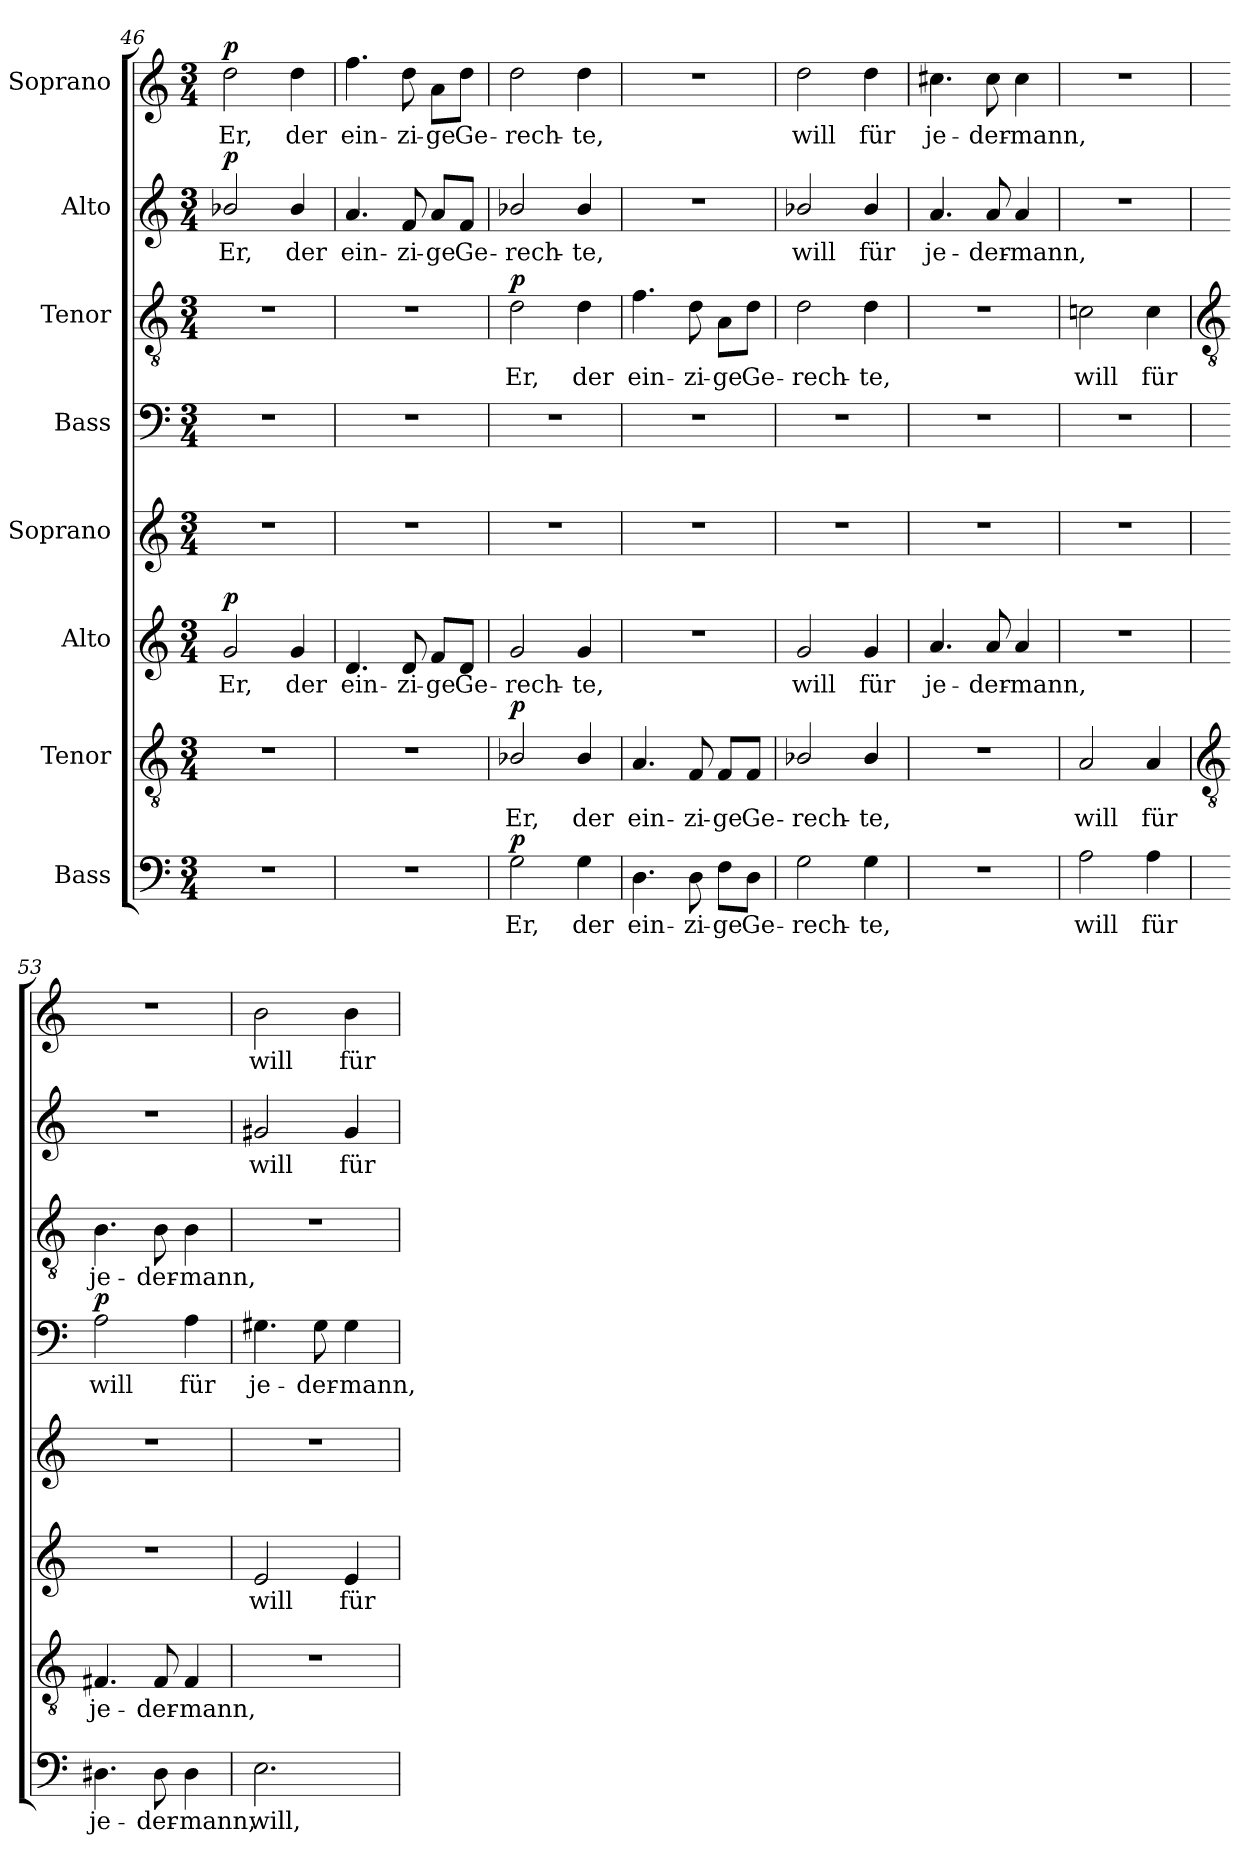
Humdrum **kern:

**kern	**text	**dynam	**kern	**text	**dynam	**kern	**text	**dynam	**kern	**kern	**text	**dynam	**kern	**text	**dynam	**kern	**text	**dynam	**kern	**text	**dynam
*part8	*part8	*part8	*part7	*part7	*part7	*part6	*part6	*part6	*part5	*part4	*part4	*part4	*part3	*part3	*part3	*part2	*part2	*part2	*part1	*part1	*part1
*staff8	*staff8	*staff8	*staff7	*staff7	*staff7	*staff6	*staff6	*staff6	*staff5	*staff4	*staff4	*staff4	*staff3	*staff3	*staff3	*staff2	*staff2	*staff2	*staff1	*staff1	*staff1
*I"Bass	*	*	*I"Tenor	*	*	*I"Alto	*	*	*I"Soprano	*I"Bass	*	*	*I"Tenor	*	*	*I"Alto	*	*	*I"Soprano	*	*
*clefF4	*	*	*clefGv2	*	*	*clefG2	*	*	*clefG2	*clefF4	*	*	*clefGv2	*	*	*clefG2	*	*	*clefG2	*	*
*k[]	*	*	*k[]	*	*	*k[]	*	*	*k[]	*k[]	*	*	*k[]	*	*	*k[]	*	*	*k[]	*	*
*C:	*	*	*C:	*	*	*C:	*	*	*C:	*C:	*	*	*C:	*	*	*C:	*	*	*C:	*	*
*M3/4	*	*	*M3/4	*	*	*M3/4	*	*	*M3/4	*M3/4	*	*	*M3/4	*	*	*M3/4	*	*	*M3/4	*	*
=46	=46	=46	=46	=46	=46	=46	=46	=46	=46	=46	=46	=46	=46	=46	=46	=46	=46	=46	=46	=46	=46
!LO:N:vis=1	!	!	!LO:N:vis=1	!	!	!	!LO:LY:b	!LO:DY:b	!LO:N:vis=1	!LO:N:vis=1	!	!	!LO:N:vis=1	!	!	!	!LO:LY:b	!LO:DY:b	!	!LO:LY:b	!LO:DY:b
2.r	.	.	2.r	.	.	2g	Er,	p	2.r	2.r	.	.	2.r	.	.	2b-X/	Er,	p	2dd	Er,	p
!	!	!	!	!	!	!	!LO:LY:b	!	!	!	!	!	!	!	!	!	!LO:LY:b	!	!	!LO:LY:b	!
.	.	.	.	.	.	4g	der	.	.	.	.	.	.	.	.	4b-/	der	.	4dd	der	.
=47	=47	=47	=47	=47	=47	=47	=47	=47	=47	=47	=47	=47	=47	=47	=47	=47	=47	=47	=47	=47	=47
!LO:N:vis=1	!	!	!LO:N:vis=1	!	!	!	!LO:LY:b	!	!LO:N:vis=1	!LO:N:vis=1	!	!	!LO:N:vis=1	!	!	!	!LO:LY:b	!	!	!LO:LY:b	!
2.r	.	.	2.r	.	.	4.d	ein-	.	2.r	2.r	.	.	2.r	.	.	4.a	ein-	.	4.ff	ein-	.
!	!	!	!	!	!	!	!LO:LY:b	!	!	!	!	!	!	!	!	!	!LO:LY:b	!	!	!LO:LY:b	!
.	.	.	.	.	.	8d	-zi-	.	.	.	.	.	.	.	.	8f	-zi-	.	8dd	-zi-	.
!	!	!	!	!	!	!	!LO:LY:b	!	!	!	!	!	!	!	!	!	!LO:LY:b	!	!	!LO:LY:b	!
.	.	.	.	.	.	8f/L	-ge	.	.	.	.	.	.	.	.	8a/L	-ge	.	8a\L	-ge	.
!	!	!	!	!	!	!	!LO:LY:b	!	!	!	!	!	!	!	!	!	!LO:LY:b	!	!	!LO:LY:b	!
.	.	.	.	.	.	8d/J	Ge-	.	.	.	.	.	.	.	.	8f/J	Ge-	.	8dd\J	Ge-	.
=48	=48	=48	=48	=48	=48	=48	=48	=48	=48	=48	=48	=48	=48	=48	=48	=48	=48	=48	=48	=48	=48
!	!LO:LY:b	!LO:DY:b	!	!LO:LY:b	!LO:DY:b	!	!LO:LY:b	!	!LO:N:vis=1	!LO:N:vis=1	!	!	!	!LO:LY:b	!LO:DY:b	!	!LO:LY:b	!	!	!LO:LY:b	!
2G	Er,	p	2B-X/	Er,	p	2g	-rech-	.	2.r	2.r	.	.	2d	Er,	p	2b-X/	-rech-	.	2dd	-rech-	.
!	!LO:LY:b	!	!	!LO:LY:b	!	!	!LO:LY:b	!	!	!	!	!	!	!LO:LY:b	!	!	!LO:LY:b	!	!	!LO:LY:b	!
4G	der	.	4B-/	der	.	4g	-te,	.	.	.	.	.	4d	der	.	4b-/	-te,	.	4dd	-te,	.
=49	=49	=49	=49	=49	=49	=49	=49	=49	=49	=49	=49	=49	=49	=49	=49	=49	=49	=49	=49	=49	=49
!	!LO:LY:b	!	!	!LO:LY:b	!	!LO:N:vis=1	!	!	!LO:N:vis=1	!LO:N:vis=1	!	!	!	!LO:LY:b	!	!LO:N:vis=1	!	!	!LO:N:vis=1	!	!
4.D	ein-	.	4.A	ein-	.	2.r	.	.	2.r	2.r	.	.	4.f	ein-	.	2.r	.	.	2.r	.	.
!	!LO:LY:b	!	!	!LO:LY:b	!	!	!	!	!	!	!	!	!	!LO:LY:b	!	!	!	!	!	!	!
8D	-zi-	.	8F	-zi-	.	.	.	.	.	.	.	.	8d	-zi-	.	.	.	.	.	.	.
!	!LO:LY:b	!	!	!LO:LY:b	!	!	!	!	!	!	!	!	!	!LO:LY:b	!	!	!	!	!	!	!
8F\L	-ge	.	8F/L	-ge	.	.	.	.	.	.	.	.	8A\L	-ge	.	.	.	.	.	.	.
!	!LO:LY:b	!	!	!LO:LY:b	!	!	!	!	!	!	!	!	!	!LO:LY:b	!	!	!	!	!	!	!
8D\J	Ge-	.	8F/J	Ge-	.	.	.	.	.	.	.	.	8d\J	Ge-	.	.	.	.	.	.	.
=50	=50	=50	=50	=50	=50	=50	=50	=50	=50	=50	=50	=50	=50	=50	=50	=50	=50	=50	=50	=50	=50
!	!LO:LY:b	!	!	!LO:LY:b	!	!	!LO:LY:b	!	!LO:N:vis=1	!LO:N:vis=1	!	!	!	!LO:LY:b	!	!	!LO:LY:b	!	!	!LO:LY:b	!
2G	-rech-	.	2B-X/	-rech-	.	2g	will	.	2.r	2.r	.	.	2d	-rech-	.	2b-X/	will	.	2dd	will	.
!	!LO:LY:b	!	!	!LO:LY:b	!	!	!LO:LY:b	!	!	!	!	!	!	!LO:LY:b	!	!	!LO:LY:b	!	!	!LO:LY:b	!
4G	-te,	.	4B-/	-te,	.	4g	für	.	.	.	.	.	4d	-te,	.	4b-/	für	.	4dd	für	.
=51	=51	=51	=51	=51	=51	=51	=51	=51	=51	=51	=51	=51	=51	=51	=51	=51	=51	=51	=51	=51	=51
!LO:N:vis=1	!	!	!LO:N:vis=1	!	!	!	!LO:LY:b	!	!LO:N:vis=1	!LO:N:vis=1	!	!	!LO:N:vis=1	!	!	!	!LO:LY:b	!	!	!LO:LY:b	!
2.r	.	.	2.r	.	.	4.a	je-	.	2.r	2.r	.	.	2.r	.	.	4.a	je-	.	4.cc#X	je-	.
!	!	!	!	!	!	!	!LO:LY:b	!	!	!	!	!	!	!	!	!	!LO:LY:b	!	!	!LO:LY:b	!
.	.	.	.	.	.	8a	-der-	.	.	.	.	.	.	.	.	8a	-der-	.	8cc#	-der-	.
!	!	!	!	!	!	!	!LO:LY:b	!	!	!	!	!	!	!	!	!	!LO:LY:b	!	!	!LO:LY:b	!
.	.	.	.	.	.	4a	-mann,	.	.	.	.	.	.	.	.	4a	-mann,	.	4cc#	-mann,	.
=52	=52	=52	=52	=52	=52	=52	=52	=52	=52	=52	=52	=52	=52	=52	=52	=52	=52	=52	=52	=52	=52
!	!LO:LY:b	!	!	!LO:LY:b	!	!LO:N:vis=1	!	!	!LO:N:vis=1	!LO:N:vis=1	!	!	!	!LO:LY:b	!	!LO:N:vis=1	!	!	!LO:N:vis=1	!	!
2A	will	.	2A	will	.	2.r	.	.	2.r	2.r	.	.	2cn	will	.	2.r	.	.	2.r	.	.
!	!LO:LY:b	!	!	!LO:LY:b	!	!	!	!	!	!	!	!	!	!LO:LY:b	!	!	!	!	!	!	!
4A	für	.	4A	für	.	.	.	.	.	.	.	.	4c	für	.	.	.	.	.	.	.
!!LO:LB:g=z
=53	=53	=53	=53	=53	=53	=53	=53	=53	=53	=53	=53	=53	=53	=53	=53	=53	=53	=53	=53	=53	=53
*	*	*	*clefGv2	*	*	*	*	*	*	*	*	*	*clefGv2	*	*	*	*	*	*	*	*
!	!LO:LY:b	!	!	!LO:LY:b	!	!LO:N:vis=1	!	!	!LO:N:vis=1	!	!LO:LY:b	!LO:DY:b	!	!LO:LY:b	!	!LO:N:vis=1	!	!	!LO:N:vis=1	!	!
4.D#X	je-	.	4.F#X	je-	.	2.r	.	.	2.r	2A	will	p	4.B	je-	.	2.r	.	.	2.r	.	.
!	!LO:LY:b	!	!	!LO:LY:b	!	!	!	!	!	!	!	!	!	!LO:LY:b	!	!	!	!	!	!	!
8D#	-der-	.	8F#	-der-	.	.	.	.	.	.	.	.	8B	-der-	.	.	.	.	.	.	.
!	!LO:LY:b	!	!	!LO:LY:b	!	!	!	!	!	!	!LO:LY:b	!	!	!LO:LY:b	!	!	!	!	!	!	!
4D#	-mann,	.	4F#	-mann,	.	.	.	.	.	4A	für	.	4B	-mann,	.	.	.	.	.	.	.
=54	=54	=54	=54	=54	=54	=54	=54	=54	=54	=54	=54	=54	=54	=54	=54	=54	=54	=54	=54	=54	=54
!	!LO:LY:b	!	!LO:N:vis=1	!	!	!	!LO:LY:b	!	!LO:N:vis=1	!	!LO:LY:b	!	!LO:N:vis=1	!	!	!	!LO:LY:b	!	!	!LO:LY:b	!
2.E	will,	.	2.r	.	.	2e	will	.	2.r	4.G#X	je-	.	2.r	.	.	2g#X	will	.	2b	will	.
!	!	!	!	!	!	!	!	!	!	!	!LO:LY:b	!	!	!	!	!	!	!	!	!	!
.	.	.	.	.	.	.	.	.	.	8G#	-der-	.	.	.	.	.	.	.	.	.	.
!	!	!	!	!	!	!	!LO:LY:b	!	!	!	!LO:LY:b	!	!	!	!	!	!LO:LY:b	!	!	!LO:LY:b	!
.	.	.	.	.	.	4e	für	.	.	4G#	-mann,	.	.	.	.	4g#	für	.	4b	für	.
=	=	=	=	=	=	=	=	=	=	=	=	=	=	=	=	=	=	=	=	=	=
*-	*-	*-	*-	*-	*-	*-	*-	*-	*-	*-	*-	*-	*-	*-	*-	*-	*-	*-	*-	*-	*-
